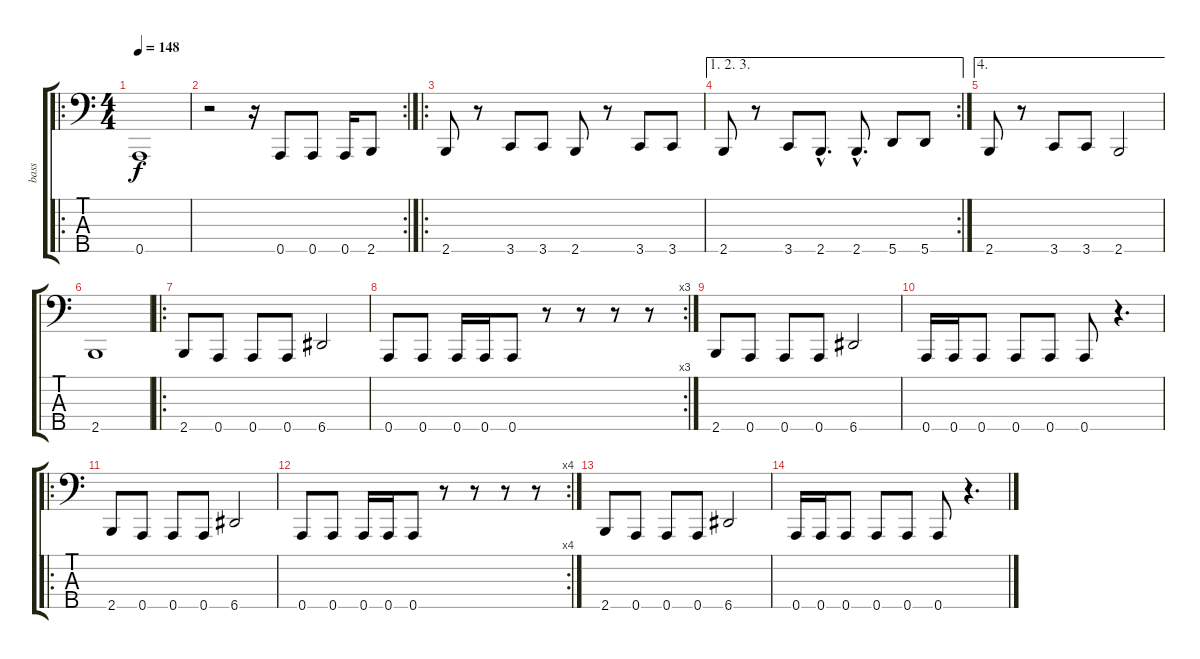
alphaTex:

\track ("bass" "bass") {instrument slapbass2}
\staff {score tabs}
\tuning (Gb2 D2 A1 E1 A0) {hide}
\ro
\ts (4 4)
\tempo 148
\clef f4
\ks c
0.5.1{dy f} |
\rc 2
r.2 r.16 0.5.8 0.5.8 0.5.16 2.5.8 |
\ro
2.5.8 r.8 3.5.8 3.5.8 2.5.8 r.8 3.5.8 3.5.8 |
\ae (1 2 3)
\rc 2
2.5.8 r.8 3.5.8 2.5{hac}.8{d} 2.5{hac}.8{d} 5.5.8 5.5.8 |
\ae 4
2.5.8 r.8 3.5.8 3.5.8 2.5.2 |
2.5.1 |
\ro
2.5.8 0.5.8 0.5.8 0.5.8 6.5.2 |
\rc 3
0.5.8 0.5.8 0.5.16 0.5.16 0.5.8 r.8 r.8 r.8 r.8 |
2.5.8 0.5.8 0.5.8 0.5.8 6.5.2 |
0.5.16 0.5.16 0.5.8 0.5.8 0.5.8 0.5.8 r.4{d} |
\ro
2.5.8 0.5.8 0.5.8 0.5.8 6.5.2 |
\rc 4
0.5.8 0.5.8 0.5.16 0.5.16 0.5.8 r.8 r.8 r.8 r.8 |
2.5.8 0.5.8 0.5.8 0.5.8 6.5.2 |
0.5.16 0.5.16 0.5.8 0.5.8 0.5.8 0.5.8 r.4{d}
